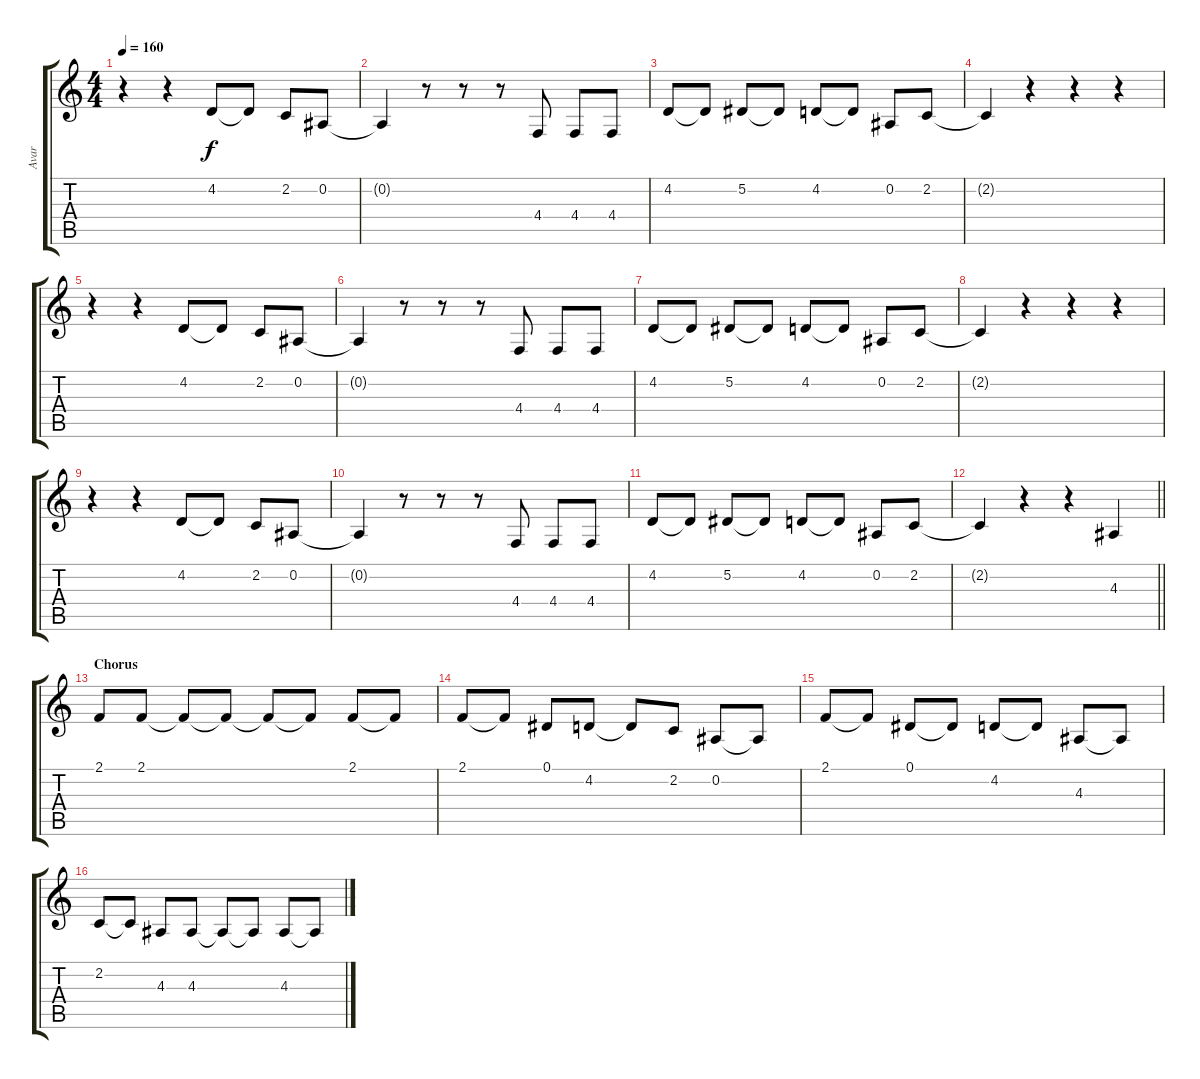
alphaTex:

\track ("Avar" "Avar") {instrument tenorsax}
\staff {score tabs}
\tuning (Eb4 Bb3 Gb3 Db3 Ab2 Eb2) {hide}
\ts (4 4)
\tempo 160
\clef g2
\ks c
r.4{dy f} r.4 4.2.8 4.2{t}.8 2.2.8 0.2.8 |
0.2{t}.4 r.8 r.8 r.8 4.4.8 4.4.8 4.4.8 |
4.2.8 4.2{t}.8 5.2.8 5.2{t}.8 4.2.8 4.2{t}.8 0.2.8 2.2.8 |
2.2{t}.4 r.4 r.4 r.4 |
r.4 r.4 4.2.8 4.2{t}.8 2.2.8 0.2.8 |
0.2{t}.4 r.8 r.8 r.8 4.4.8 4.4.8 4.4.8 |
4.2.8 4.2{t}.8 5.2.8 5.2{t}.8 4.2.8 4.2{t}.8 0.2.8 2.2.8 |
2.2{t}.4 r.4 r.4 r.4 |
r.4 r.4 4.2.8 4.2{t}.8 2.2.8 0.2.8 |
0.2{t}.4 r.8 r.8 r.8 4.4.8 4.4.8 4.4.8 |
4.2.8 4.2{t}.8 5.2.8 5.2{t}.8 4.2.8 4.2{t}.8 0.2.8 2.2.8 |
\barLineRight lightlight
2.2{t}.4 r.4 r.4 4.3.4 |
\section ("" "Chorus")
2.1.8 2.1.8 2.1{t}.8 2.1{t}.8 2.1{t}.8 2.1{t}.8 2.1.8 2.1{t}.8 |
2.1.8 2.1{t}.8 0.1.8 4.2.8 4.2{t}.8 2.2.8 0.2.8 0.2{t}.8 |
2.1.8 2.1{t}.8 0.1.8 0.1{t}.8 4.2.8 4.2{t}.8 4.3.8 4.3{t}.8 |
2.2.8 2.2{t}.8 4.3.8 4.3.8 4.3{t}.8 4.3{t}.8 4.3.8 4.3{t}.8
